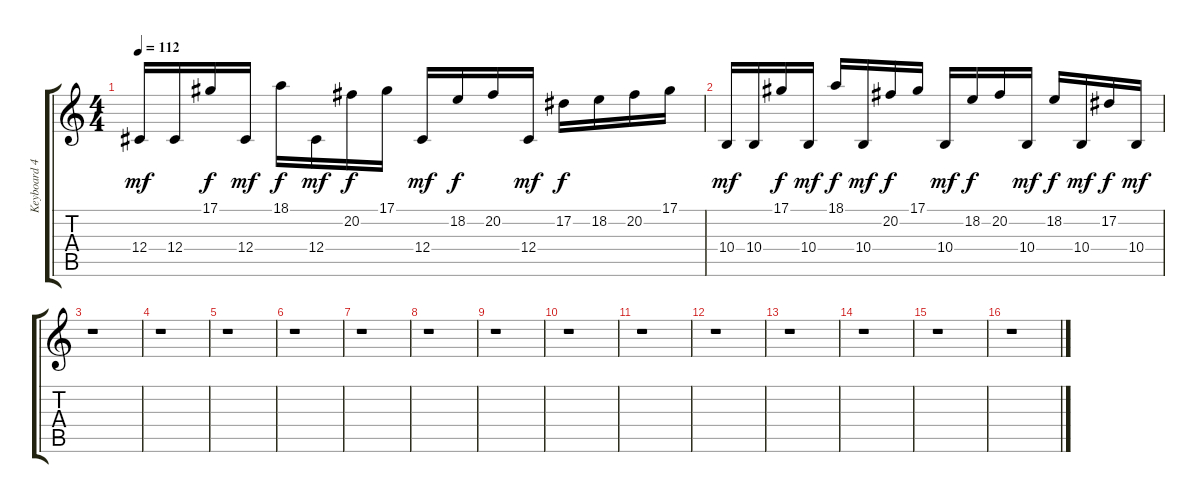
\track ("Keyboard 4 (Solo)" "Keyboard 4") {instrument acousticgrandpiano}
\staff {score tabs}
\tuning (Eb4 Bb3 Gb3 Db3 Ab2 Eb2) {hide}
\ts (4 4)
\tempo 112
\clef g2
\ks c
12.4.16{dy mf} 12.4.16 17.1.16{dy f} 12.4.16{dy mf} 18.1.16{dy f} 12.4.16{dy mf} 20.2.16{dy f} 17.1.16 12.4.16{dy mf} 18.2.16{dy f} 20.2.16 12.4.16{dy mf} 17.2.16{dy f} 18.2.16 20.2.16 17.1.16 |
10.4.16{dy mf} 10.4.16 17.1.16{dy f} 10.4.16{dy mf} 18.1.16{dy f} 10.4.16{dy mf} 20.2.16{dy f} 17.1.16 10.4.16{dy mf} 18.2.16{dy f} 20.2.16 10.4.16{dy mf} 18.2.16{dy f} 10.4.16{dy mf} 17.2.16{dy f} 10.4.16{dy mf} |
r.1 |
r.1 |
r.1 |
r.1 |
r.1 |
r.1 |
r.1 |
r.1 |
r.1 |
r.1 |
r.1 |
r.1 |
r.1 |
r.1
